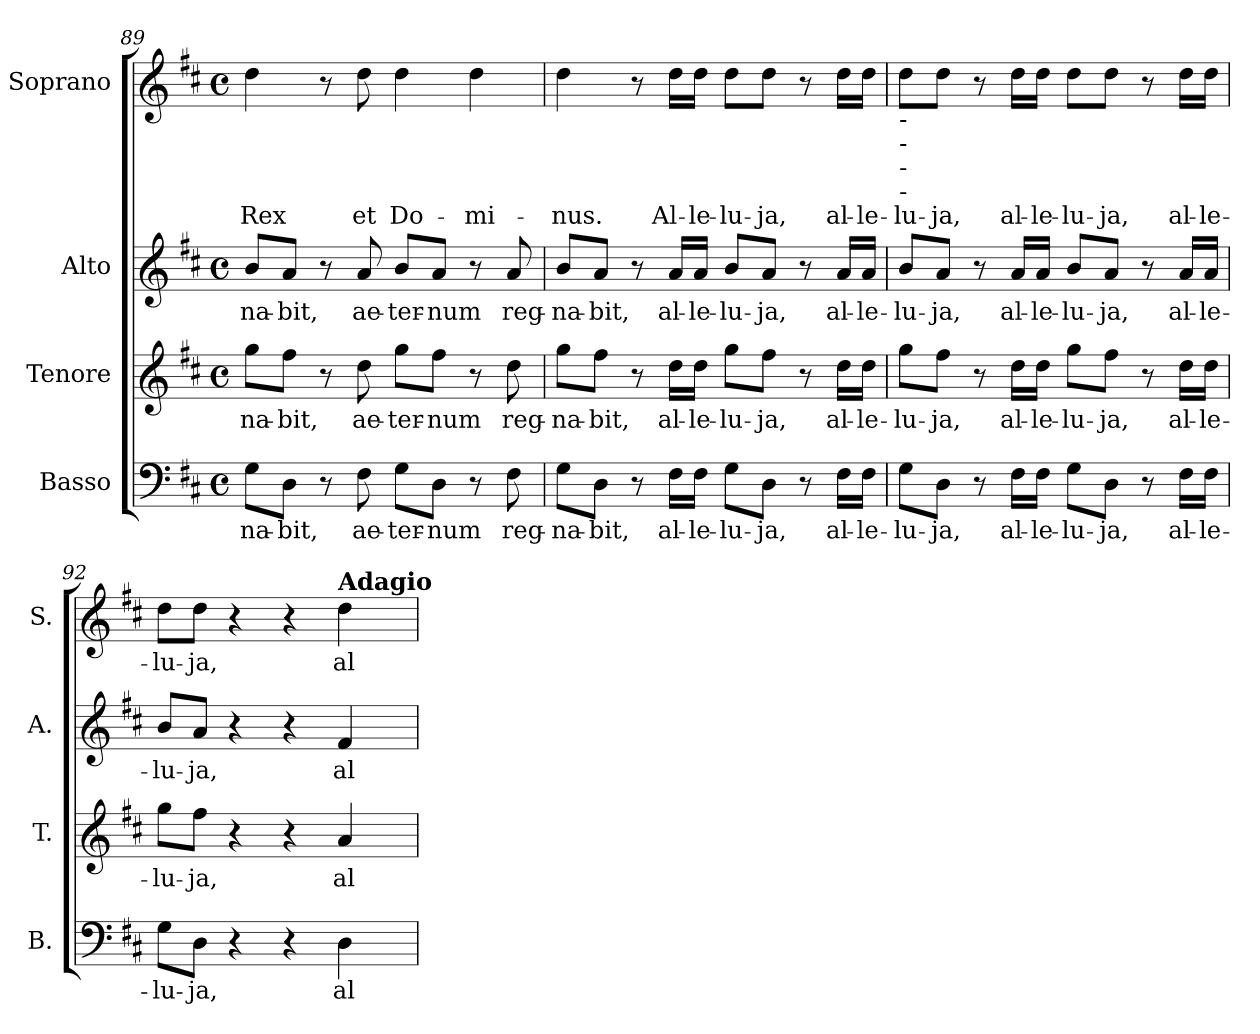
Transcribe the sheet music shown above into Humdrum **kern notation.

**kern	**text	**kern	**text	**kern	**text	**kern	**text
*part4	*part4	*part3	*part3	*part2	*part2	*part1	*part1
*staff4	*staff4	*staff3	*staff3	*staff2	*staff2	*staff1	*staff1
*I"Basso	*	*I"Tenore	*	*I"Alto	*	*I"Soprano	*
*I'B.	*	*I'T.	*	*I'A.	*	*I'S.	*
*clefF4	*	*clefG2	*	*clefG2	*	*clefG2	*
*	*	*ITrd7c12	*	*	*	*	*
*k[f#c#]	*	*k[f#c#]	*	*k[f#c#]	*	*k[f#c#]	*
*D:	*	*D:	*	*D:	*	*D:	*
*M4/4	*	*M4/4	*	*M4/4	*	*M4/4	*
*met(c)	*	*met(c)	*	*met(c)	*	*met(c)	*
=89	=89	=89	=89	=89	=89	=89	=89
!	!LO:LY:b:color=#000000	!	!	!	!	!	!
!	!	!	!LO:LY:b:color=#000000	!	!	!	!
!	!	!	!	!	!LO:LY:b:color=#000000	!	!
!	!	!	!	!	!	!	!LO:LY:b:color=#000000
8Gi\L	-na-	8gi\L	-na-	8bi/L	-na-	4ddi\	Rex
!	!LO:LY:b:color=#000000	!	!	!	!	!	!
!	!	!	!LO:LY:b:color=#000000	!	!	!	!
!	!	!	!	!	!LO:LY:b:color=#000000	!	!
8Di\J	-bit,	8f#i\J	-bit,	8ai/J	-bit,	.	.
8r	.	8r	.	8r	.	8r	.
!	!LO:LY:b:color=#000000	!	!	!	!	!	!
!	!	!	!LO:LY:b:color=#000000	!	!	!	!
!	!	!	!	!	!LO:LY:b:color=#000000	!	!
!	!	!	!	!	!	!	!LO:LY:b:color=#000000
8F#i\	ae-	8di\	ae-	8ai/	ae-	8ddi\	et
!	!LO:LY:b:color=#000000	!	!	!	!	!	!
!	!	!	!LO:LY:b:color=#000000	!	!	!	!
!	!	!	!	!	!LO:LY:b:color=#000000	!	!
!	!	!	!	!	!	!	!LO:LY:b:color=#000000
8Gi\L	-ter-	8gi\L	-ter-	8bi/L	-ter-	4ddi\	Do-
!	!LO:LY:b:color=#000000	!	!	!	!	!	!
!	!	!	!LO:LY:b:color=#000000	!	!	!	!
!	!	!	!	!	!LO:LY:b:color=#000000	!	!
8Di\J	-num	8f#i\J	-num	8ai/J	-num	.	.
!	!	!	!	!	!	!	!LO:LY:b:color=#000000
8r	.	8r	.	8r	.	4ddi\	-mi-
!	!LO:LY:b:color=#000000	!	!	!	!	!	!
!	!	!	!LO:LY:b:color=#000000	!	!	!	!
!	!	!	!	!	!LO:LY:b:color=#000000	!	!
8F#i\	reg-	8di\	reg-	8ai/	reg-	.	.
=90	=90	=90	=90	=90	=90	=90	=90
!	!LO:LY:b:color=#000000	!	!	!	!	!	!
!	!	!	!LO:LY:b:color=#000000	!	!	!	!
!	!	!	!	!	!LO:LY:b:color=#000000	!	!
!	!	!	!	!	!	!	!LO:LY:b:color=#000000
8Gi\L	-na-	8gi\L	-na-	8bi/L	-na-	4ddi\	-nus.
!	!LO:LY:b:color=#000000	!	!	!	!	!	!
!	!	!	!LO:LY:b:color=#000000	!	!	!	!
!	!	!	!	!	!LO:LY:b:color=#000000	!	!
8Di\J	-bit,	8f#i\J	-bit,	8ai/J	-bit,	.	.
8r	.	8r	.	8r	.	8r	.
!	!LO:LY:b:color=#000000	!	!	!	!	!	!
!	!	!	!LO:LY:b:color=#000000	!	!	!	!
!	!	!	!	!	!LO:LY:b:color=#000000	!	!
!	!	!	!	!	!	!	!LO:LY:b:color=#000000
16F#i\LL	al-	16di\LL	al-	16ai/LL	al-	16ddi\LL	Al-
!	!LO:LY:b:color=#000000	!	!	!	!	!	!
!	!	!	!LO:LY:b:color=#000000	!	!	!	!
!	!	!	!	!	!LO:LY:b:color=#000000	!	!
!	!	!	!	!	!	!	!LO:LY:b:color=#000000
16F#i\JJ	-le-	16di\JJ	-le-	16ai/JJ	-le-	16ddi\JJ	-le-
!	!LO:LY:b:color=#000000	!	!	!	!	!	!
!	!	!	!LO:LY:b:color=#000000	!	!	!	!
!	!	!	!	!	!LO:LY:b:color=#000000	!	!
!	!	!	!	!	!	!	!LO:LY:b:color=#000000
8Gi\L	-lu-	8gi\L	-lu-	8bi/L	-lu-	8ddi\L	-lu-
!	!LO:LY:b:color=#000000	!	!	!	!	!	!
!	!	!	!LO:LY:b:color=#000000	!	!	!	!
!	!	!	!	!	!LO:LY:b:color=#000000	!	!
!	!	!	!	!	!	!	!LO:LY:b:color=#000000
8Di\J	-ja,	8f#i\J	-ja,	8ai/J	-ja,	8ddi\J	-ja,
8r	.	8r	.	8r	.	8r	.
!	!LO:LY:b:color=#000000	!	!	!	!	!	!
!	!	!	!LO:LY:b:color=#000000	!	!	!	!
!	!	!	!	!	!LO:LY:b:color=#000000	!	!
!	!	!	!	!	!	!	!LO:LY:b:color=#000000
16F#i\LL	al-	16di\LL	al-	16ai/LL	al-	16ddi\LL	al-
!	!LO:LY:b:color=#000000	!	!	!	!	!	!
!	!	!	!LO:LY:b:color=#000000	!	!	!	!
!	!	!	!	!	!LO:LY:b:color=#000000	!	!
!	!	!	!	!	!	!	!LO:LY:b:color=#000000
16F#i\JJ	-le-	16di\JJ	-le-	16ai/JJ	-le-	16ddi\JJ	-le-
!!LO:LB:g=z
=91	=91	=91	=91	=91	=91	=91	=91
!	!LO:LY:b:color=#000000	!	!	!	!	!	!
!	!	!	!LO:LY:b:color=#000000	!	!	!	!
!	!	!	!	!	!LO:LY:b:color=#000000	!	!
!	!	!	!	!	!	!LO:TX:b:t=-	!
!	!	!	!	!	!	!LO:TX:b:t=-	!
!	!	!	!	!	!	!LO:TX:b:t=-	!
!	!	!	!	!	!	!LO:TX:b:t=-	!
!	!	!	!	!	!	!	!LO:LY:b:color=#000000
8Gi\L	-lu-	8gi\L	-lu-	8bi/L	-lu-	8ddi\L	-lu-
!	!LO:LY:b:color=#000000	!	!	!	!	!	!
!	!	!	!LO:LY:b:color=#000000	!	!	!	!
!	!	!	!	!	!LO:LY:b:color=#000000	!	!
!	!	!	!	!	!	!	!LO:LY:b:color=#000000
8Di\J	-ja,	8f#i\J	-ja,	8ai/J	-ja,	8ddi\J	-ja,
8r	.	8r	.	8r	.	8r	.
!	!LO:LY:b:color=#000000	!	!	!	!	!	!
!	!	!	!LO:LY:b:color=#000000	!	!	!	!
!	!	!	!	!	!LO:LY:b:color=#000000	!	!
!	!	!	!	!	!	!	!LO:LY:b:color=#000000
16F#i\LL	al-	16di\LL	al-	16ai/LL	al-	16ddi\LL	al-
!	!LO:LY:b:color=#000000	!	!	!	!	!	!
!	!	!	!LO:LY:b:color=#000000	!	!	!	!
!	!	!	!	!	!LO:LY:b:color=#000000	!	!
!	!	!	!	!	!	!	!LO:LY:b:color=#000000
16F#i\JJ	-le-	16di\JJ	-le-	16ai/JJ	-le-	16ddi\JJ	-le-
!	!LO:LY:b:color=#000000	!	!	!	!	!	!
!	!	!	!LO:LY:b:color=#000000	!	!	!	!
!	!	!	!	!	!LO:LY:b:color=#000000	!	!
!	!	!	!	!	!	!	!LO:LY:b:color=#000000
8Gi\L	-lu-	8gi\L	-lu-	8bi/L	-lu-	8ddi\L	-lu-
!	!LO:LY:b:color=#000000	!	!	!	!	!	!
!	!	!	!LO:LY:b:color=#000000	!	!	!	!
!	!	!	!	!	!LO:LY:b:color=#000000	!	!
!	!	!	!	!	!	!	!LO:LY:b:color=#000000
8Di\J	-ja,	8f#i\J	-ja,	8ai/J	-ja,	8ddi\J	-ja,
8r	.	8r	.	8r	.	8r	.
!	!LO:LY:b:color=#000000	!	!	!	!	!	!
!	!	!	!LO:LY:b:color=#000000	!	!	!	!
!	!	!	!	!	!LO:LY:b:color=#000000	!	!
!	!	!	!	!	!	!	!LO:LY:b:color=#000000
16F#i\LL	al-	16di\LL	al-	16ai/LL	al-	16ddi\LL	al-
!	!LO:LY:b:color=#000000	!	!	!	!	!	!
!	!	!	!LO:LY:b:color=#000000	!	!	!	!
!	!	!	!	!	!LO:LY:b:color=#000000	!	!
!	!	!	!	!	!	!	!LO:LY:b:color=#000000
16F#i\JJ	-le-	16di\JJ	-le-	16ai/JJ	-le-	16ddi\JJ	-le-
=92	=92	=92	=92	=92	=92	=92	=92
!	!LO:LY:b:color=#000000	!	!	!	!	!	!
!	!	!	!LO:LY:b:color=#000000	!	!	!	!
!	!	!	!	!	!LO:LY:b:color=#000000	!	!
!	!	!	!	!	!	!	!LO:LY:b:color=#000000
8Gi\L	-lu-	8gi\L	-lu-	8bi/L	-lu-	8ddi\L	-lu-
!	!LO:LY:b:color=#000000	!	!	!	!	!	!
!	!	!	!LO:LY:b:color=#000000	!	!	!	!
!	!	!	!	!	!LO:LY:b:color=#000000	!	!
!	!	!	!	!	!	!	!LO:LY:b:color=#000000
8Di\J	-ja,	8f#i\J	-ja,	8ai/J	-ja,	8ddi\J	-ja,
4r	.	4r	.	4r	.	4r	.
4r	.	4r	.	4r	.	4r	.
!	!LO:LY:b:color=#000000	!	!	!	!	!	!
!	!	!	!LO:LY:b:color=#000000	!	!	!	!
!	!	!	!	!	!LO:LY:b:color=#000000	!	!
*	*	*	*	*	*	*MM60	*
!	!	!	!	!	!	!LO:TX:a:B:t=Adagio	!
!	!	!	!	!	!	!	!LO:LY:b:color=#000000
4Di\	al-	4Ai/	al-	4f#i/	al-	4ddi\	al-
=	=	=	=	=	=	=	=
*-	*-	*-	*-	*-	*-	*-	*-
